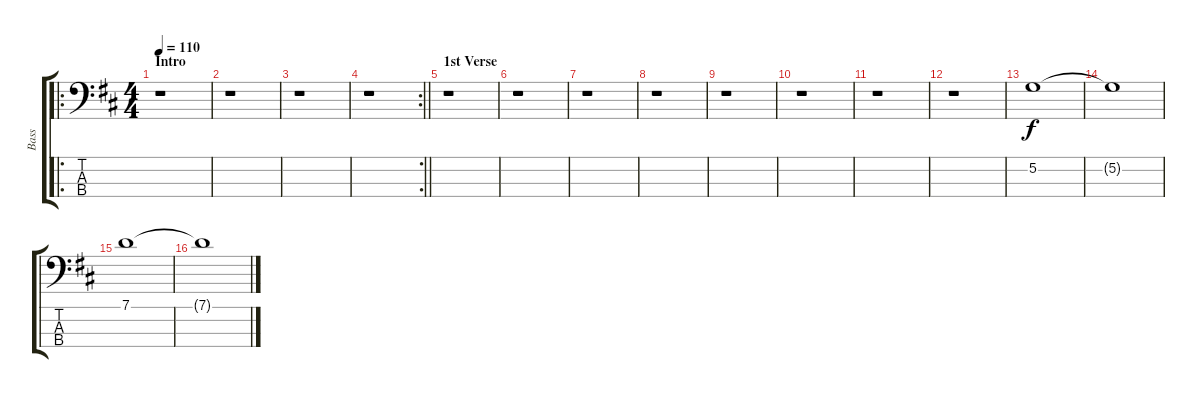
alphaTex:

\track ("Bass" "Bass") {instrument electricbassfinger}
\staff {score tabs}
\tuning (G2 D2 A1 E1) {hide}
\ro
\ts (4 4)
\section ("" "Intro")
\tempo 110
\clef f4
\ks d
r.1{dy f instrument electricbassfinger} |
r.1 |
r.1 |
\rc 2
\barLineRight lightlight
r.1 |
\section ("" "1st Verse")
r.1 |
r.1 |
r.1 |
r.1 |
r.1 |
r.1 |
r.1 |
r.1 |
5.2.1 |
5.2{t}.1 |
7.1.1 |
7.1{t}.1
